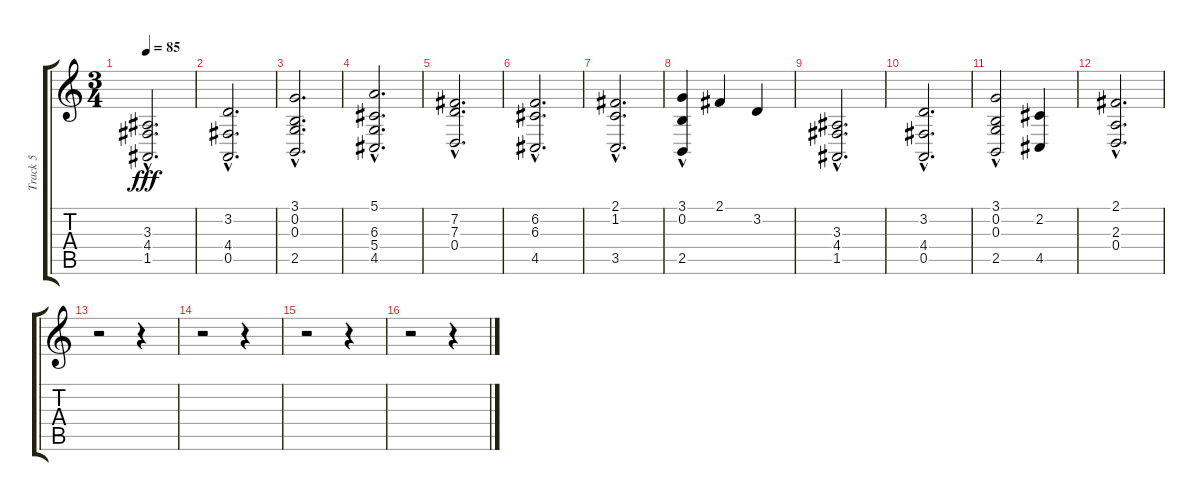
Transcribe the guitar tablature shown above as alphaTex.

\track ("Track 5" "Track 5") {instrument synthstrings1}
\staff {score tabs}
\tuning (E4 B3 G3 D3 A2 E2) {hide}
\ts (3 4)
\tempo 85
\clef g2
\ks c
(3.3{hac} 4.4{hac} 1.5{hac}).2{d dy fff} |
(3.2{hac} 4.4{hac} 0.5{hac}).2{d} |
(3.1{hac} 0.2{hac} 0.3{hac} 2.5{hac}).2{d} |
(5.1{hac} 6.3{hac} 5.4{hac} 4.5{hac}).2{d} |
(7.2{hac} 7.3{hac} 0.4{hac}).2{d} |
(6.2{hac} 6.3{hac} 4.5{hac}).2{d} |
(2.1{hac} 1.2{hac} 3.5{hac}).2{d} |
(3.1 0.2{hac} 2.5{hac}).4 2.1.4 3.2.4 |
(3.3{hac} 4.4{hac} 1.5{hac}).2{d} |
(3.2{hac} 4.4{hac} 0.5{hac}).2{d} |
(3.1{hac} 0.2 0.3{hac} 2.5).2 (2.2 4.5).4 |
(2.1{hac} 2.3{hac} 0.4{hac}).2{d} |
r.2 r.4 |
r.2 r.4 |
r.2 r.4 |
r.2 r.4
